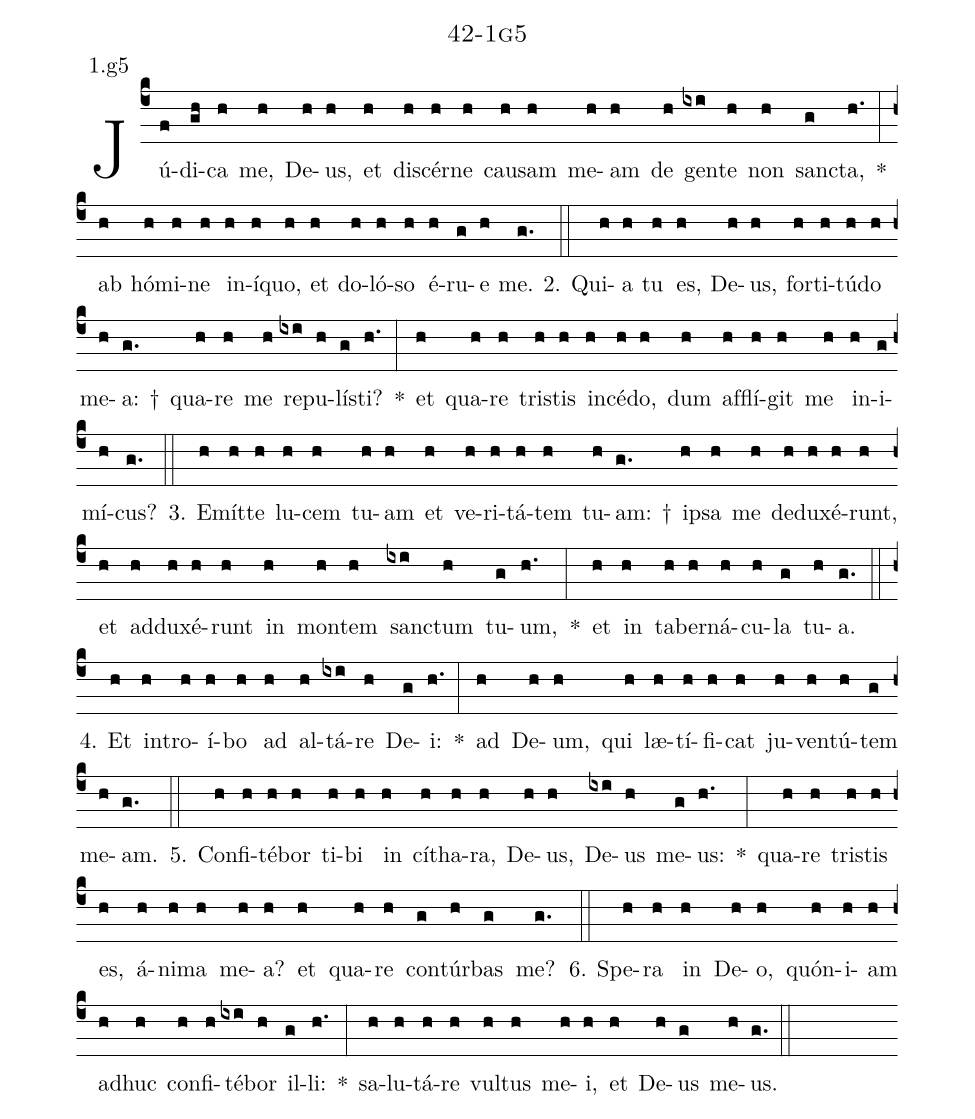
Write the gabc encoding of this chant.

name: 42-1g5;
annotation: 1.g5;
%%
(c4)Jú(f)di(gh)ca(h) me,(h) De(h)us,(h) et(h) di(h)scér(h)ne(h) cau(h)sam(h) me(h)am(h) de(h) gen(ixi)te(h) non(h) sanc(g)ta,(h.) *(:) ab(h) hó(h)mi(h)ne(h) in(h)í(h)quo,(h) et(h) do(h)ló(h)so(h) é(h)ru(g)e(h) me.(g.) (::)
2. Qui(h)a(h) tu(h) es,(h) De(h)us,(h) for(h)ti(h)tú(h)do(h) me(h)a: †(g.) qua(h)re(h) me(h) re(ixi)pu(h)lís(g)ti?(h.) *(:) et(h) qua(h)re(h) tris(h)tis(h) in(h)cé(h)do,(h) dum(h) af(h)flí(h)git(h) me(h) in(h)i(g)mí(h)cus?(g.) (::)
3. E(h)mít(h)te(h) lu(h)cem(h) tu(h)am(h) et(h) ve(h)ri(h)tá(h)tem(h) tu(h)am: †(g.) ip(h)sa(h) me(h) de(h)du(h)xé(h)runt,(h) et(h) ad(h)du(h)xé(h)runt(h) in(h) mon(h)tem(h) sanc(ixi)tum(h) tu(g)um,(h.) *(:) et(h) in(h) ta(h)ber(h)ná(h)cu(h)la(g) tu(h)a.(g.) (::)
4. Et(h) in(h)tro(h)í(h)bo(h) ad(h) al(h)tá(ixi)re(h) De(g)i:(h.) *(:) ad(h) De(h)um,(h) qui(h) læ(h)tí(h)fi(h)cat(h) ju(h)ven(h)tú(h)tem(g) me(h)am.(g.) (::)
5. Con(h)fi(h)té(h)bor(h) ti(h)bi(h) in(h) cí(h)tha(h)ra,(h) De(h)us,(h) De(ixi)us(h) me(g)us:(h.) *(:) qua(h)re(h) tris(h)tis(h) es,(h) á(h)ni(h)ma(h) me(h)a?(h) et(h) qua(h)re(h) con(g)túr(h)bas(g) me?(g.) (::)
6. Spe(h)ra(h) in(h) De(h)o,(h) quón(h)i(h)am(h) ad(h)huc(h) con(h)fi(h)té(ixi)bor(h) il(g)li:(h.) *(:) sa(h)lu(h)tá(h)re(h) vul(h)tus(h) me(h)i,(h) et(h) De(h)us(g) me(h)us.(g.) (::)
